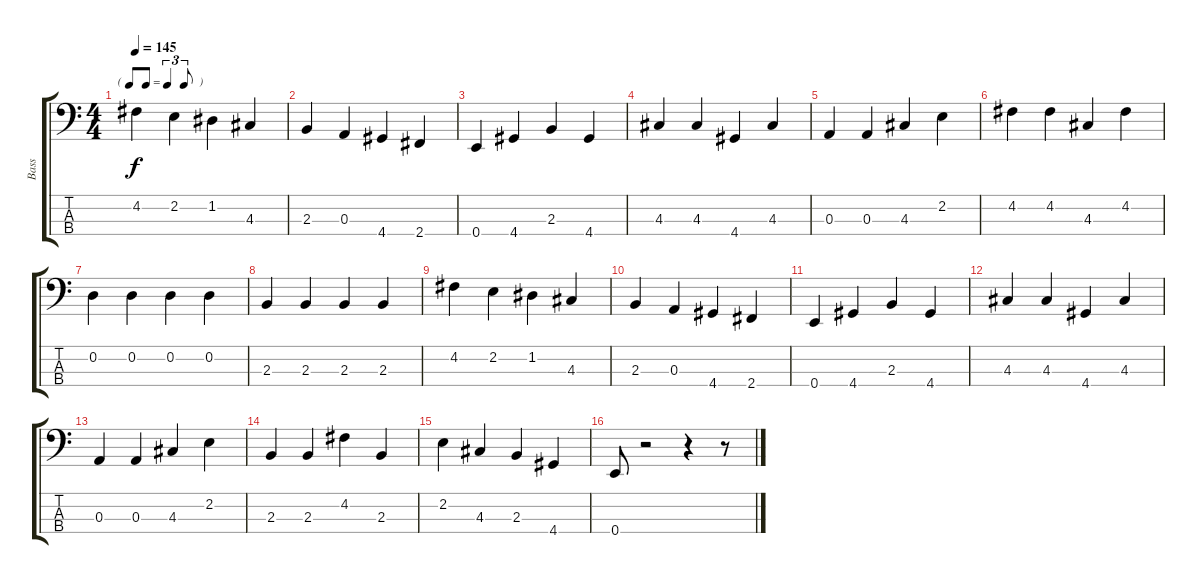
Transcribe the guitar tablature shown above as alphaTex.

\track ("Bass" "Bass") {instrument electricbassfinger}
\staff {score tabs}
\tuning (G2 D2 A1 E1) {hide}
\ts (4 4)
\tf triplet8th
\tempo 145
\clef f4
\ks c
4.2.4{dy f} 2.2.4 1.2.4 4.3.4 |
2.3.4 0.3.4 4.4.4 2.4.4 |
0.4.4 4.4.4 2.3.4 4.4.4 |
4.3.4 4.3.4 4.4.4 4.3.4 |
0.3.4 0.3.4 4.3.4 2.2.4 |
4.2.4 4.2.4 4.3.4 4.2.4 |
0.2.4 0.2.4 0.2.4 0.2.4 |
2.3.4 2.3.4 2.3.4 2.3.4 |
4.2.4 2.2.4 1.2.4 4.3.4 |
2.3.4 0.3.4 4.4.4 2.4.4 |
0.4.4 4.4.4 2.3.4 4.4.4 |
4.3.4 4.3.4 4.4.4 4.3.4 |
0.3.4 0.3.4 4.3.4 2.2.4 |
2.3.4 2.3.4 4.2.4 2.3.4 |
2.2.4 4.3.4 2.3.4 4.4.4 |
0.4.8 r.2 r.4 r.8
